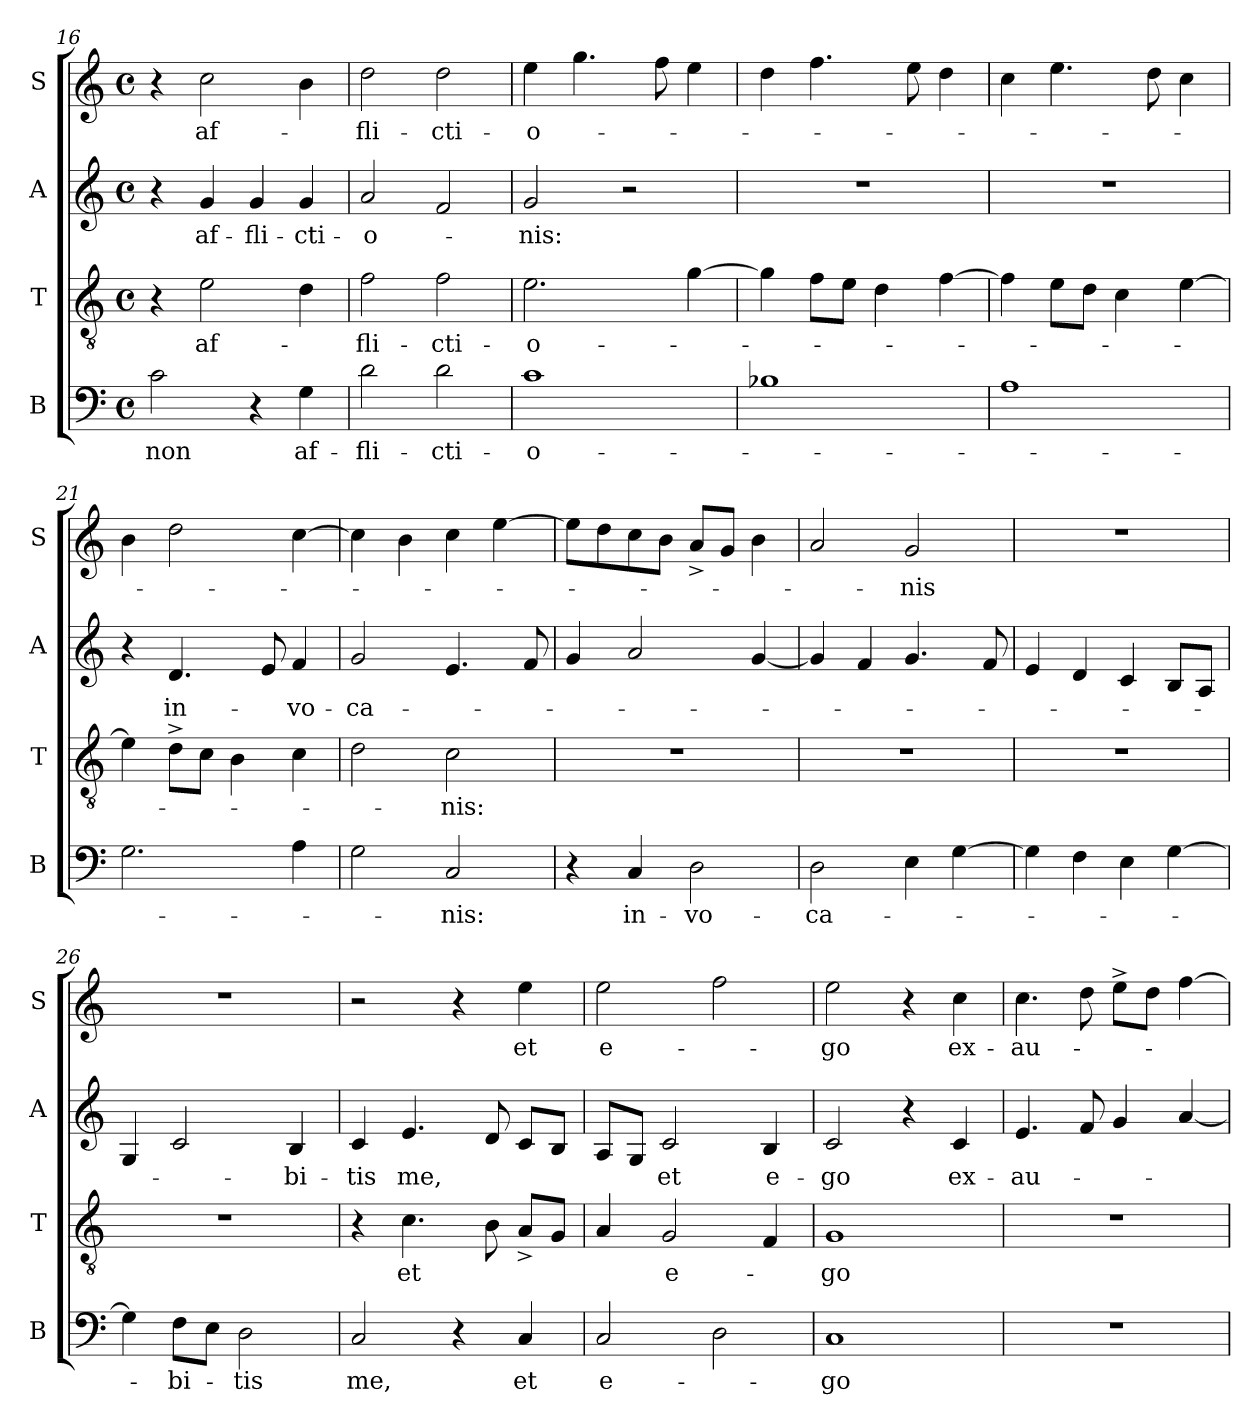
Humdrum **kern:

**kern	**text	**kern	**text	**kern	**text	**kern	**text
*part4	*part4	*part3	*part3	*part2	*part2	*part1	*part1
*staff4	*staff4	*staff3	*staff3	*staff2	*staff2	*staff1	*staff1
*I"B	*	*I"T	*	*I"A	*	*I"S	*
*I'B	*	*I'T	*	*I'A	*	*I'S	*
*clefF4	*	*clefGv2	*	*clefG2	*	*clefG2	*
*M4/4	*	*M4/4	*	*M4/4	*	*M4/4	*
*met(c)	*	*met(c)	*	*met(c)	*	*met(c)	*
=16	=16	=16	=16	=16	=16	=16	=16
!	!LO:LY:b:cj	!	!	!	!	!	!
2c\	non	4r	.	4r	.	4r	.
!	!	!	!LO:LY:b:cj	!	!LO:LY:b:cj	!	!LO:LY:b:cj
.	.	2e\	af-	4g/	af-	2cc\	af-
!	!	!	!	!	!LO:LY:b:cj	!	!
4r	.	.	.	4g/	-fli-	.	.
!	!LO:LY:b:cj	!	!	!	!LO:LY:b:cj	!	!
4G\	af-	4d\	.	4g/	-cti-	4b\	.
=17	=17	=17	=17	=17	=17	=17	=17
!	!LO:LY:b:cj	!	!LO:LY:b:cj	!	!LO:LY:b:cj	!	!LO:LY:b:cj
2d\	-fli-	2f\	-fli-	2a/	-o-	2dd\	-fli-
!	!LO:LY:b:cj	!	!LO:LY:b:cj	!	!	!	!LO:LY:b:cj
2d\	-cti-	2f\	-cti-	2f/	.	2dd\	-cti-
=18	=18	=18	=18	=18	=18	=18	=18
!	!LO:LY:b:rj	!	!LO:LY:b:cj	!	!LO:LY:b:cj	!	!LO:LY:b:cj
1c	-o-	2.e\	-o-	2g/	-nis:	4ee\	-o-
.	.	.	.	.	.	4.gg\	.
.	.	.	.	2r	.	.	.
.	.	.	.	.	.	8ff\	.
.	.	[>4g\	.	.	.	4ee\	.
=19	=19	=19	=19	=19	=19	=19	=19
1B-X	.	4g\]	.	1r	.	4dd\	.
.	.	8f\L	.	.	.	4.ff\	.
.	.	8e\J	.	.	.	.	.
.	.	4d\	.	.	.	.	.
.	.	.	.	.	.	8ee\	.
.	.	[>4f\	.	.	.	4dd\	.
=20	=20	=20	=20	=20	=20	=20	=20
1A	.	4f\]	.	1r	.	4cc\	.
.	.	8e\L	.	.	.	4.ee\	.
.	.	8d\J	.	.	.	.	.
.	.	4c\	.	.	.	.	.
.	.	.	.	.	.	8dd\	.
.	.	[<4e\	.	.	.	4cc\	.
!!LO:PB:g=z
=21	=21	=21	=21	=21	=21	=21	=21
2.G\	.	4e\]	.	4r	.	4b\	.
!	!	!	!	!	!LO:LY:b:cj	!	!
.	.	8d^<\L	.	4.d/	in-	2dd\	.
.	.	8c\J	.	.	.	.	.
.	.	4B\	.	.	.	.	.
.	.	.	.	8e/	.	.	.
!	!	!	!	!	!LO:LY:b:cj	!	!
4A\	.	4c\	.	4f/	-vo-	[>4cc\	.
=22	=22	=22	=22	=22	=22	=22	=22
!	!	!	!	!	!LO:LY:b:cj	!	!
2G\	.	2d\	.	2g/	-ca-	4cc\]	.
.	.	.	.	.	.	4b\	.
!	!LO:LY:b:cj	!	!LO:LY:b:cj	!	!	!	!
2C/	-nis:	2c\	-nis:	4.e/	.	4cc\	.
.	.	.	.	.	.	[>4ee\	.
.	.	.	.	8f/	.	.	.
=23	=23	=23	=23	=23	=23	=23	=23
4r	.	1r	.	4g/	.	8ee\L]	.
.	.	.	.	.	.	8dd\	.
!	!LO:LY:b:cj	!	!	!	!	!	!
4C/	in-	.	.	2a/	.	8cc\	.
.	.	.	.	.	.	8b\J	.
!	!LO:LY:b:cj	!	!	!	!	!	!
2D\	-vo-	.	.	.	.	8a^>/L	.
.	.	.	.	.	.	8g/J	.
.	.	.	.	[<4g/	.	4b\	.
=24	=24	=24	=24	=24	=24	=24	=24
!	!LO:LY:b:cj	!	!	!	!	!	!
2D\	-ca-	1r	.	4g/]	.	2a/	.
.	.	.	.	4f/	.	.	.
!	!	!	!	!	!	!	!LO:LY:b:cj
4E\	.	.	.	4.g/	.	2g/	-nis
[>4G\	.	.	.	.	.	.	.
.	.	.	.	8f/	.	.	.
=25	=25	=25	=25	=25	=25	=25	=25
4G\]	.	1r	.	4e/	.	1r	.
4F\	.	.	.	4d/	.	.	.
4E\	.	.	.	4c/	.	.	.
[>4G\	.	.	.	8B/L	.	.	.
.	.	.	.	8A/J	.	.	.
=26	=26	=26	=26	=26	=26	=26	=26
4G\]	.	1r	.	4G/	.	1r	.
!	!LO:LY:b:cj	!	!	!	!	!	!
8F\L	-bi-	.	.	2c/	.	.	.
8E\J	.	.	.	.	.	.	.
!	!LO:LY:b:cj	!	!	!	!	!	!
2D\	-tis	.	.	.	.	.	.
!	!	!	!	!	!LO:LY:b:cj	!	!
.	.	.	.	4B/	-bi-	.	.
!!LO:LB:g=z
=27	=27	=27	=27	=27	=27	=27	=27
!	!LO:LY:b:cj	!	!	!	!LO:LY:b:cj	!	!
2C/	me,	4r	.	4c/	-tis	2r	.
!	!	!	!LO:LY:b:cj	!	!LO:LY:b	!	!
.	.	4.c\	et	4.e/	me,	.	.
4r	.	.	.	.	.	4r	.
.	.	8B\	.	8d/	.	.	.
!	!LO:LY:b:cj	!	!	!	!	!	!LO:LY:b:cj
4C/	et	8A^>/L	.	8c/L	.	4ee\	et
.	.	8G/J	.	8B/J	.	.	.
=28	=28	=28	=28	=28	=28	=28	=28
!	!LO:LY:b:cj	!	!	!	!	!	!LO:LY:b:cj
2C/	e-	4A/	.	8A/L	.	2ee\	e-
.	.	.	.	8G/J	.	.	.
!	!	!	!LO:LY:b:cj	!	!LO:LY:b:cj	!	!
.	.	2G/	e-	2c/	et	.	.
2D\	.	.	.	.	.	2ff\	.
!	!	!	!	!	!LO:LY:b:cj	!	!
.	.	4F/	.	4B/	e-	.	.
=29	=29	=29	=29	=29	=29	=29	=29
!	!LO:LY:b:cj	!	!LO:LY:b:cj	!	!LO:LY:b:cj	!	!LO:LY:b:cj
1C	-go	1G	-go	2c/	-go	2ee\	-go
.	.	.	.	4r	.	4r	.
!	!	!	!	!	!LO:LY:b:cj	!	!LO:LY:b:cj
.	.	.	.	4c/	ex-	4cc\	ex-
=30	=30	=30	=30	=30	=30	=30	=30
!	!	!	!	!	!LO:LY:b:cj	!	!LO:LY:b:cj
1r	.	1r	.	4.e/	-au-	4.cc\	-au-
.	.	.	.	8f/	.	8dd\	.
.	.	.	.	4g/	.	8ee^<\L	.
.	.	.	.	.	.	8dd\J	.
.	.	.	.	[<4a/	.	[>4ff\	.
=	=	=	=	=	=	=	=
*-	*-	*-	*-	*-	*-	*-	*-
